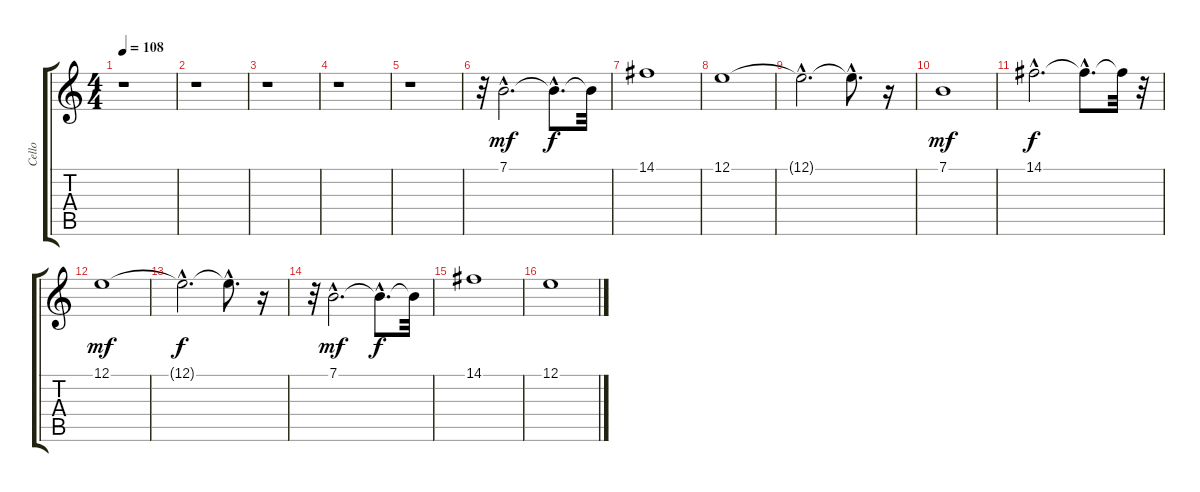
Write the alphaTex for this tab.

\track ("Cello" "Cello") {instrument cello}
\staff {score tabs}
\tuning (E4 B3 G3 D3 A2 E2) {hide}
\ts (4 4)
\tempo 108
\clef g2
\ks c
r.1{dy f} |
r.1 |
r.1 |
r.1 |
r.1 |
r.32 7.1{hac}.2{d dy mf} 7.1{hac t}.8{d dy f} 7.1{t}.32 |
14.1.1 |
12.1.1 |
12.1{hac t}.2{d} 12.1{hac t}.8{d} r.16 |
7.1.1{dy mf} |
14.1{hac}.2{d dy f} 14.1{hac t}.8{d} 14.1{t}.32 r.32 |
12.1.1{dy mf} |
12.1{hac t}.2{d dy f} 12.1{hac t}.8{d} r.16 |
r.32 7.1{hac}.2{d dy mf} 7.1{hac t}.8{d dy f} 7.1{t}.32 |
14.1.1 |
12.1.1
